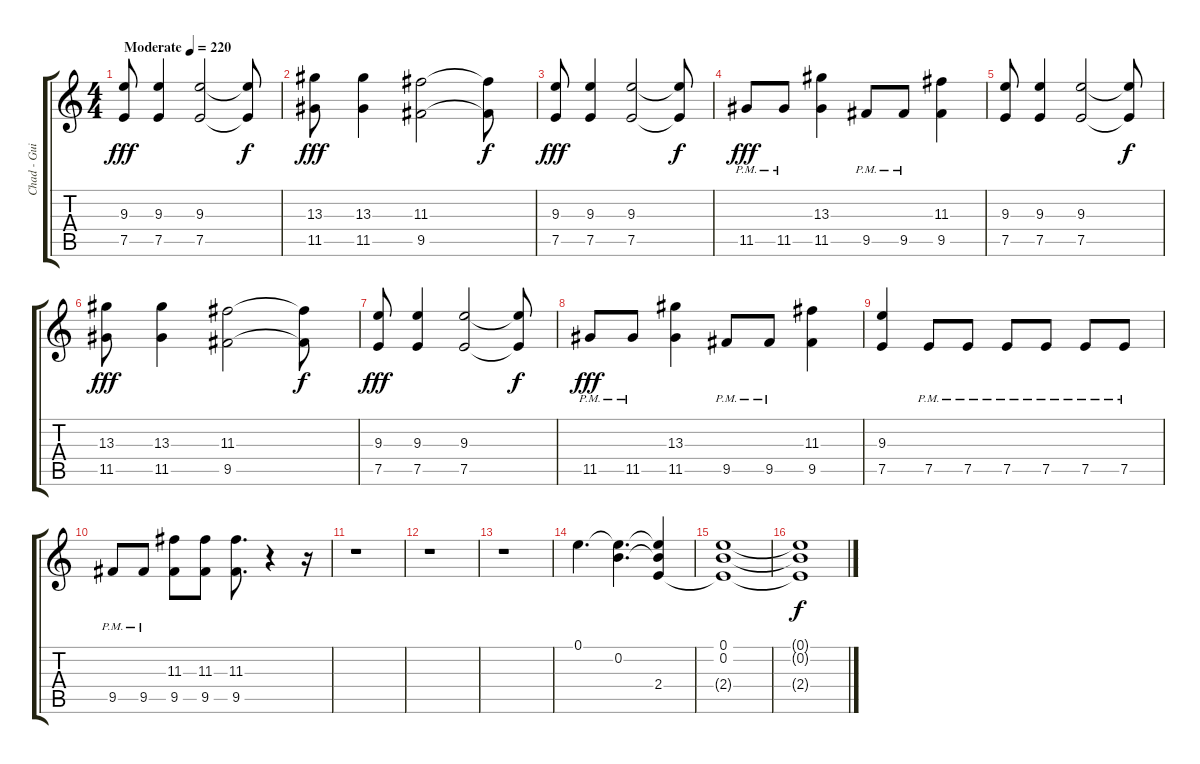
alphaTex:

\track ("Chad - Guitar" "Chad - Gui") {instrument distortionguitar}
\staff {score tabs}
\tuning (E4 B3 G3 D3 A2 E2) {hide}
\ts (4 4)
\tempo (220 "Moderate")
\clef g2
\ks c
(9.3 7.5).8{dy fff instrument distortionguitar} (9.3 7.5).4 (9.3 7.5).2 (9.3{t} 7.5{t}).8{dy f} |
(13.3 11.5).8{dy fff} (13.3 11.5).4 (11.3 9.5).2 (11.3{t} 9.5{t}).8{dy f} |
(9.3 7.5).8{dy fff} (9.3 7.5).4 (9.3 7.5).2 (9.3{t} 7.5{t}).8{dy f} |
11.5{pm}.8{dy fff} 11.5{pm}.8 (13.3 11.5).4 9.5{pm}.8 9.5{pm}.8 (11.3 9.5).4 |
(9.3 7.5).8 (9.3 7.5).4 (9.3 7.5).2 (9.3{t} 7.5{t}).8{dy f} |
(13.3 11.5).8{dy fff} (13.3 11.5).4 (11.3 9.5).2 (11.3{t} 9.5{t}).8{dy f} |
(9.3 7.5).8{dy fff} (9.3 7.5).4 (9.3 7.5).2 (9.3{t} 7.5{t}).8{dy f} |
11.5{pm}.8{dy fff} 11.5{pm}.8 (13.3 11.5).4 9.5{pm}.8 9.5{pm}.8 (11.3 9.5).4 |
(9.3 7.5).4 7.5{pm}.8 7.5{pm}.8 7.5{pm}.8 7.5{pm}.8 7.5{pm}.8 7.5{pm}.8 |
9.5{pm}.8 9.5{pm}.8 (11.3 9.5).8 (11.3 9.5).8 (11.3 9.5).8{d} r.4 r.16 |
r.1 |
r.1 |
r.1 |
0.1.4{d} (0.1{t} 0.2).4{d} (0.1{t} 0.2{t} 2.4).4 |
(0.1 0.2 2.4{t}).1 |
(0.1{t} 0.2{t} 2.4{t}).1{dy f}
